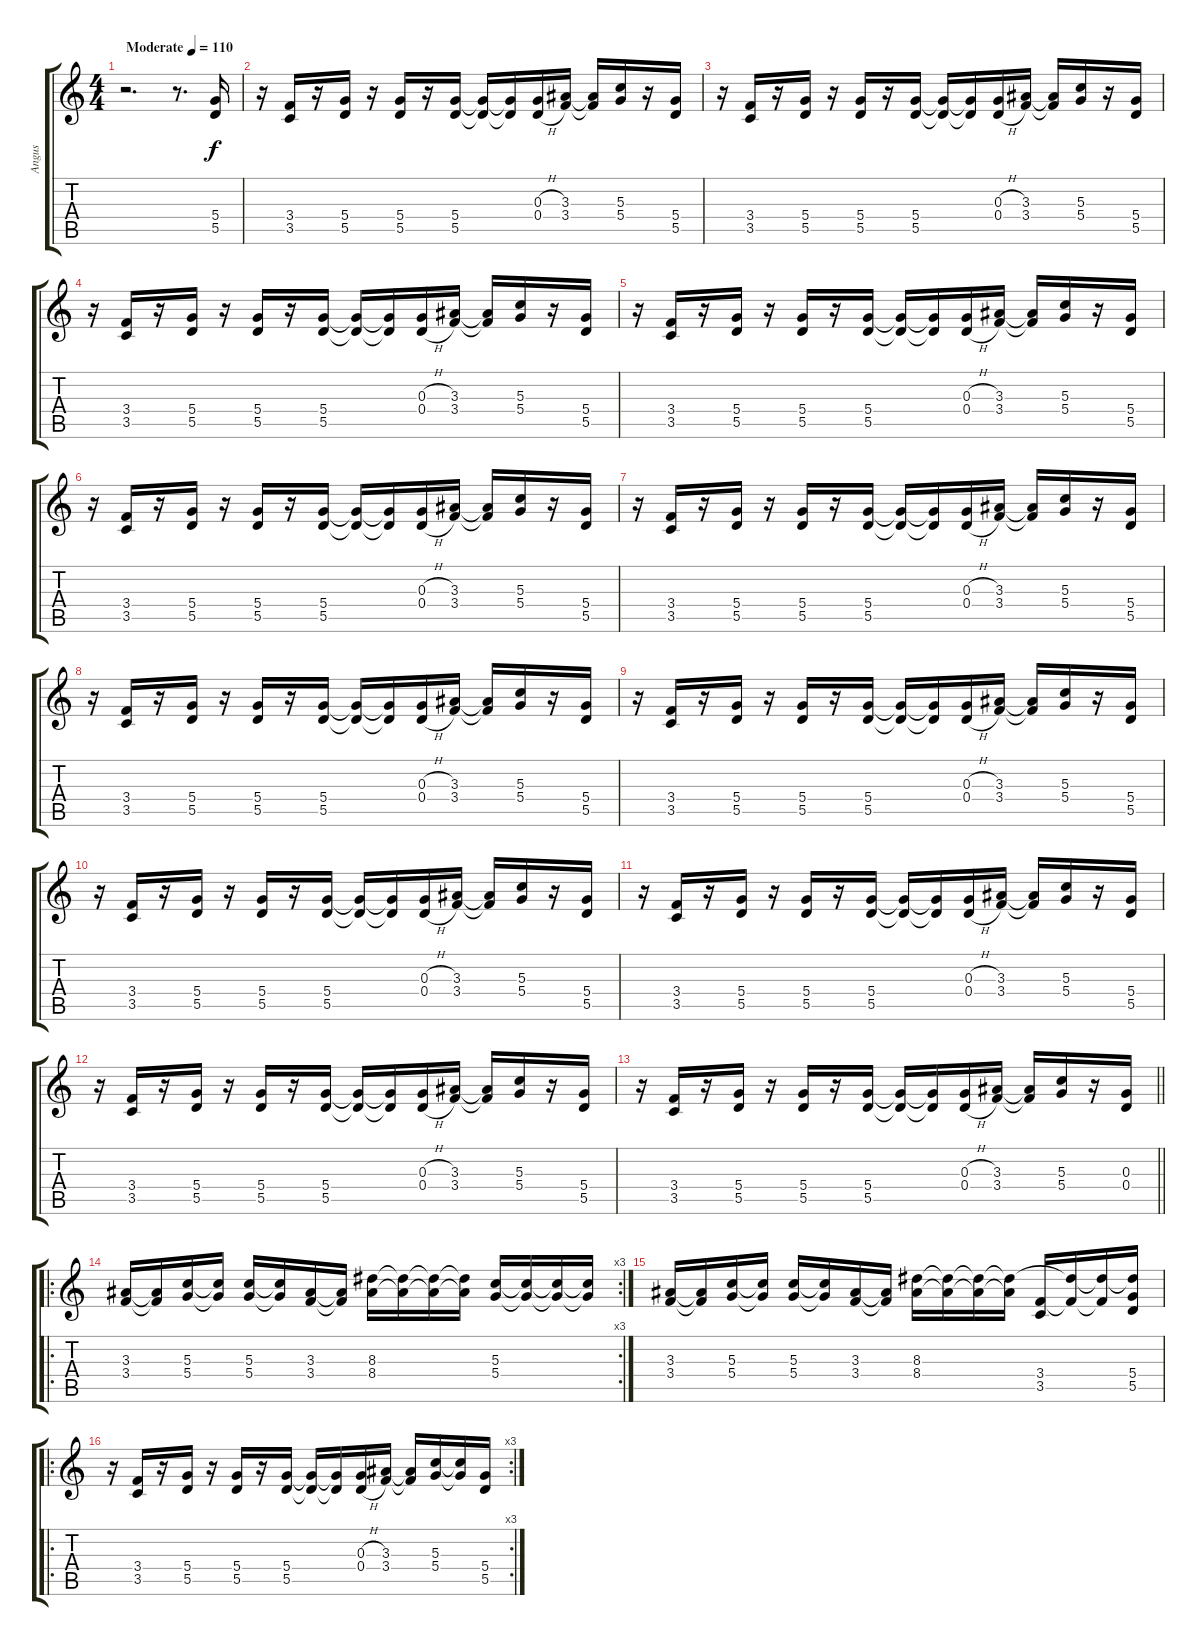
\track ("Angus" "Angus") {instrument overdrivenguitar}
\staff {score tabs}
\tuning (E4 B3 G3 D3 A2 E2) {hide}
\ts (4 4)
\tempo (110 "Moderate")
\clef g2
\ks c
r.2{d dy f instrument overdrivenguitar} r.8{d} (5.4 5.5).16 |
r.16 (3.4 3.5).16 r.16 (5.4 5.5).16 r.16 (5.4 5.5).16 r.16 (5.4 5.5).16 (5.4{t} 5.5{t}).16 (5.4{t} 5.5{t}).16 (0.3{h} 0.4{h}).16 (3.3 3.4).16 (3.3{t} 3.4{t}).16 (5.3 5.4).16 r.16 (5.4 5.5).16 |
r.16 (3.4 3.5).16 r.16 (5.4 5.5).16 r.16 (5.4 5.5).16 r.16 (5.4 5.5).16 (5.4{t} 5.5{t}).16 (5.4{t} 5.5{t}).16 (0.3{h} 0.4{h}).16 (3.3 3.4).16 (3.3{t} 3.4{t}).16 (5.3 5.4).16 r.16 (5.4 5.5).16 |
r.16 (3.4 3.5).16 r.16 (5.4 5.5).16 r.16 (5.4 5.5).16 r.16 (5.4 5.5).16 (5.4{t} 5.5{t}).16 (5.4{t} 5.5{t}).16 (0.3{h} 0.4{h}).16 (3.3 3.4).16 (3.3{t} 3.4{t}).16 (5.3 5.4).16 r.16 (5.4 5.5).16 |
r.16 (3.4 3.5).16 r.16 (5.4 5.5).16 r.16 (5.4 5.5).16 r.16 (5.4 5.5).16 (5.4{t} 5.5{t}).16 (5.4{t} 5.5{t}).16 (0.3{h} 0.4{h}).16 (3.3 3.4).16 (3.3{t} 3.4{t}).16 (5.3 5.4).16 r.16 (5.4 5.5).16 |
r.16 (3.4 3.5).16 r.16 (5.4 5.5).16 r.16 (5.4 5.5).16 r.16 (5.4 5.5).16 (5.4{t} 5.5{t}).16 (5.4{t} 5.5{t}).16 (0.3{h} 0.4{h}).16 (3.3 3.4).16 (3.3{t} 3.4{t}).16 (5.3 5.4).16 r.16 (5.4 5.5).16 |
r.16 (3.4 3.5).16 r.16 (5.4 5.5).16 r.16 (5.4 5.5).16 r.16 (5.4 5.5).16 (5.4{t} 5.5{t}).16 (5.4{t} 5.5{t}).16 (0.3{h} 0.4{h}).16 (3.3 3.4).16 (3.3{t} 3.4{t}).16 (5.3 5.4).16 r.16 (5.4 5.5).16 |
r.16 (3.4 3.5).16 r.16 (5.4 5.5).16 r.16 (5.4 5.5).16 r.16 (5.4 5.5).16 (5.4{t} 5.5{t}).16 (5.4{t} 5.5{t}).16 (0.3{h} 0.4{h}).16 (3.3 3.4).16 (3.3{t} 3.4{t}).16 (5.3 5.4).16 r.16 (5.4 5.5).16 |
r.16 (3.4 3.5).16 r.16 (5.4 5.5).16 r.16 (5.4 5.5).16 r.16 (5.4 5.5).16 (5.4{t} 5.5{t}).16 (5.4{t} 5.5{t}).16 (0.3{h} 0.4{h}).16 (3.3 3.4).16 (3.3{t} 3.4{t}).16 (5.3 5.4).16 r.16 (5.4 5.5).16 |
r.16 (3.4 3.5).16 r.16 (5.4 5.5).16 r.16 (5.4 5.5).16 r.16 (5.4 5.5).16 (5.4{t} 5.5{t}).16 (5.4{t} 5.5{t}).16 (0.3{h} 0.4{h}).16 (3.3 3.4).16 (3.3{t} 3.4{t}).16 (5.3 5.4).16 r.16 (5.4 5.5).16 |
r.16 (3.4 3.5).16 r.16 (5.4 5.5).16 r.16 (5.4 5.5).16 r.16 (5.4 5.5).16 (5.4{t} 5.5{t}).16 (5.4{t} 5.5{t}).16 (0.3{h} 0.4{h}).16 (3.3 3.4).16 (3.3{t} 3.4{t}).16 (5.3 5.4).16 r.16 (5.4 5.5).16 |
r.16 (3.4 3.5).16 r.16 (5.4 5.5).16 r.16 (5.4 5.5).16 r.16 (5.4 5.5).16 (5.4{t} 5.5{t}).16 (5.4{t} 5.5{t}).16 (0.3{h} 0.4{h}).16 (3.3 3.4).16 (3.3{t} 3.4{t}).16 (5.3 5.4).16 r.16 (5.4 5.5).16 |
\barLineRight lightlight
r.16 (3.4 3.5).16 r.16 (5.4 5.5).16 r.16 (5.4 5.5).16 r.16 (5.4 5.5).16 (5.4{t} 5.5{t}).16 (5.4{t} 5.5{t}).16 (0.3{h} 0.4{h}).16 (3.3 3.4).16 (3.3{t} 3.4{t}).16 (5.3 5.4).16 r.16 (0.3 0.4).16 |
\ro
\rc 3
(3.3 3.4).16 (3.3{t} 3.4{t}).16 (5.3 5.4).16 (5.3{t} 5.4{t}).16 (5.3 5.4).16 (5.3{t} 5.4{t}).16 (3.3 3.4).16 (3.3{t} 3.4{t}).16 (8.3 8.4).16 (8.3{t} 8.4{t}).16 (8.3{t} 8.4{t}).16 (8.3{t} 8.4{t}).16 (5.3 5.4).16 (5.3{t} 5.4{t}).16 (5.3{t} 5.4{t}).16 (5.3{t} 5.4{t}).16 |
(3.3 3.4).16 (3.3{t} 3.4{t}).16 (5.3 5.4).16 (5.3{t} 5.4{t}).16 (5.3 5.4).16 (5.3{t} 5.4{t}).16 (3.3 3.4).16 (3.3{t} 3.4{t}).16 (8.3 8.4).16 (8.3{t} 8.4{t}).16 (8.3{t} 8.4{t}).16 (8.3{t} 8.4{t}).16 (3.4 3.5).16 (8.3{t} 3.4{t}).16 (8.3{t} 3.4{t}).16 (8.3{t} 5.4 5.5).16 |
\ro
\rc 3
r.16 (3.4 3.5).16 r.16 (5.4 5.5).16 r.16 (5.4 5.5).16 r.16 (5.4 5.5).16 (5.4{t} 5.5{t}).16 (5.4{t} 5.5{t}).16 (0.3{h} 0.4{h}).16 (3.3 3.4).16 (3.3{t} 3.4{t}).16 (5.3 5.4).16 (5.3{t} 5.4{t}).16 (5.4 5.5).16
